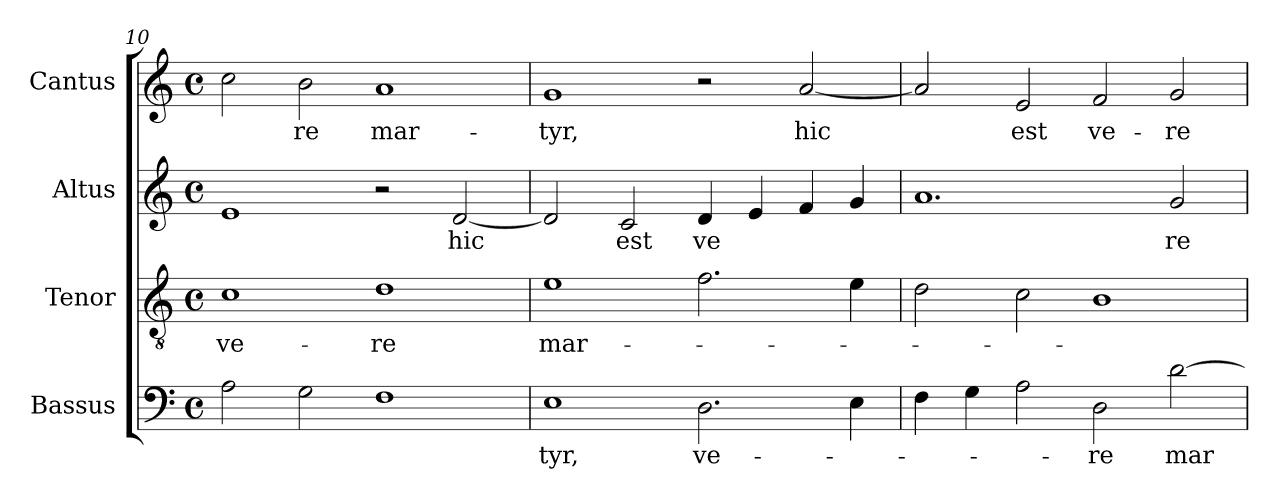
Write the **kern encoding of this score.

**kern	**text	**kern	**text	**kern	**text	**kern	**text
*part4	*part4	*part3	*part3	*part2	*part2	*part1	*part1
*staff4	*staff4	*staff3	*staff3	*staff2	*staff2	*staff1	*staff1
*I"Bassus	*	*I"Tenor	*	*I"Altus	*	*I"Cantus	*
*clefF4	*	*clefGv2	*	*clefG2	*	*clefG2	*
*M4/4	*	*M4/4	*	*M4/4	*	*M4/4	*
*met(c)	*	*met(c)	*	*met(c)	*	*met(c)	*
=10	=10	=10	=10	=10	=10	=10	=10
!	!	!	!LO:LY:b:cj	!	!	!	!
2A\	.	1c	ve-	1e	.	2cc\	.
!	!	!	!	!	!	!	!LO:LY:b:cj
2G\	.	.	.	.	.	2b\	-re
!	!	!	!LO:LY:b:cj	!	!	!	!LO:LY:b:cj
1F	.	1d	-re	2r	.	1a	mar-
!	!	!	!	!	!LO:LY:b	!	!
.	.	.	.	[<2d/	hic	.	.
=11	=11	=11	=11	=11	=11	=11	=11
!	!LO:LY:b:cj	!	!LO:LY:b	!	!	!	!LO:LY:b:cj
1E	-tyr,	1e	mar-	2d/]	.	1g	-tyr,
!	!	!	!	!	!LO:LY:b:cj	!	!
.	.	.	.	2c/	est	.	.
!	!LO:LY:b:cj	!	!	!	!LO:LY:b:cj	!	!
2.D\	ve-	2.f\	.	4d/	ve	2r	.
.	.	.	.	4e/	.	.	.
!	!	!	!	!	!	!	!LO:LY:b
.	.	.	.	4f/	.	[<2a/	hic
4E\	.	4e\	.	4g/	.	.	.
=12	=12	=12	=12	=12	=12	=12	=12
4F\	.	2d\	.	1.a	.	2a/]	.
4G\	.	.	.	.	.	.	.
!	!	!	!	!	!	!	!LO:LY:b:cj
2A\	.	2c\	.	.	.	2e/	est
!	!LO:LY:b:cj	!	!	!	!	!	!LO:LY:b:cj
2D\	-re	1B	.	.	.	2f/	ve-
!	!LO:LY:b	!	!	!	!LO:LY:b:cj	!	!LO:LY:b:cj
[>2d\	mar-	.	.	2g/	re	2g/	-re
=	=	=	=	=	=	=	=
*-	*-	*-	*-	*-	*-	*-	*-
